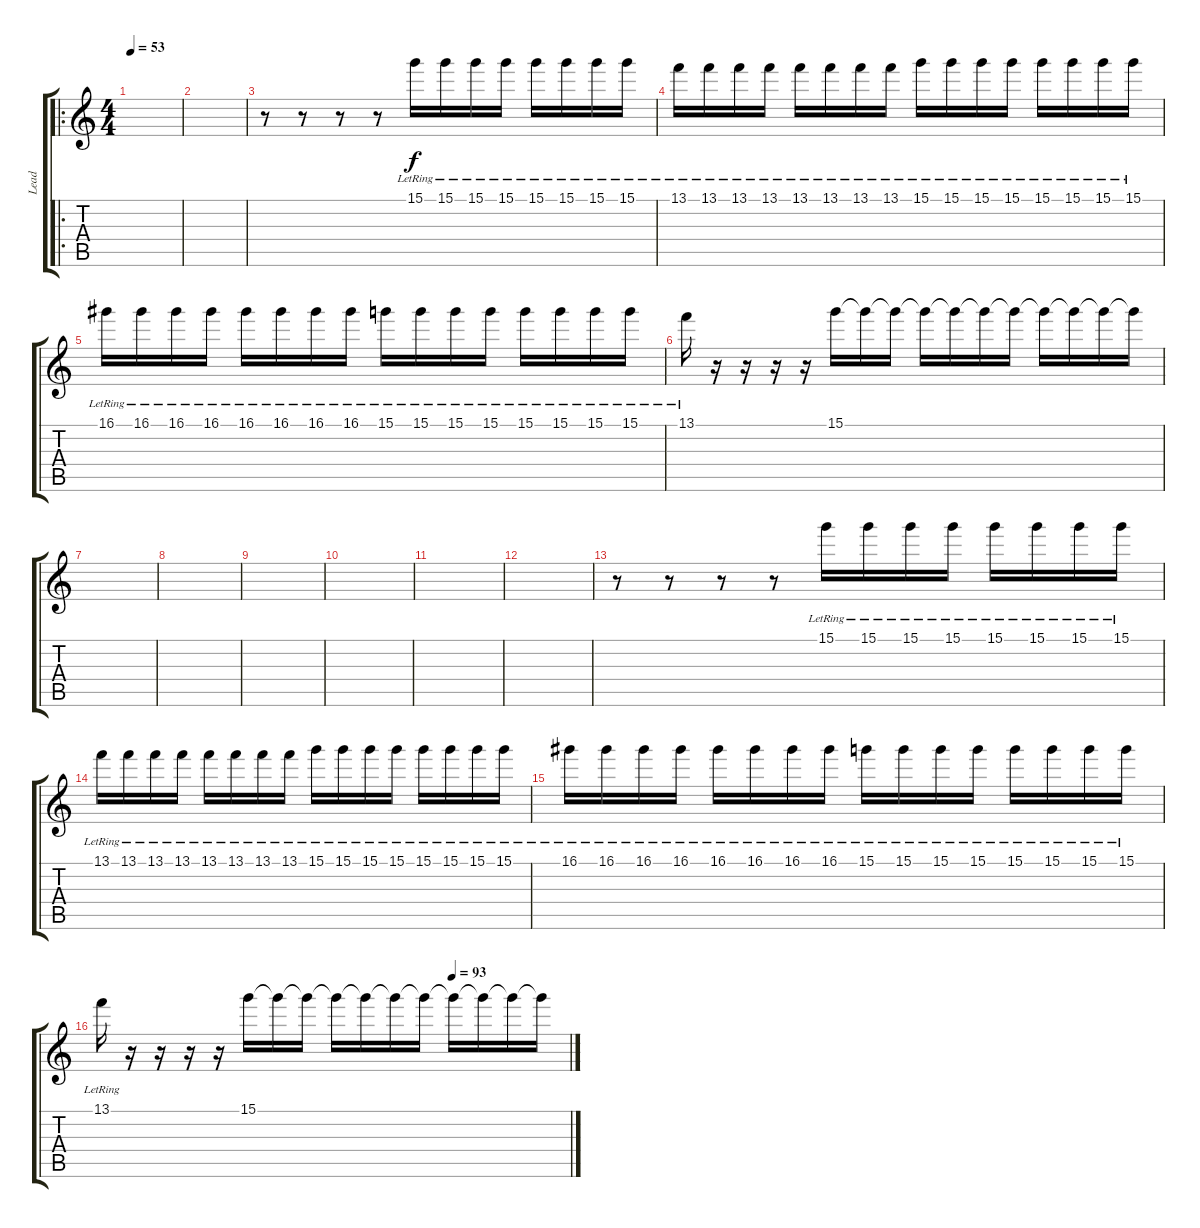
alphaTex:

\track ("Lead" "Lead") {instrument electricguitarjazz}
\staff {score tabs}
\tuning (E4 B3 G3 D3 A2 E2) {hide}
\ro
\ts (4 4)
\tempo 53
\clef g2
\ks c
|
|
r.8 r.8 r.8 r.8 15.1{lr}.16 15.1{lr}.16 15.1{lr}.16 15.1{lr}.16 15.1{lr}.16 15.1{lr}.16 15.1{lr}.16 15.1{lr}.16 |
13.1{lr}.16 13.1{lr}.16 13.1{lr}.16 13.1{lr}.16 13.1{lr}.16 13.1{lr}.16 13.1{lr}.16 13.1{lr}.16 15.1{lr}.16 15.1{lr}.16 15.1{lr}.16 15.1{lr}.16 15.1{lr}.16 15.1{lr}.16 15.1{lr}.16 15.1{lr}.16 |
16.1{lr}.16 16.1{lr}.16 16.1{lr}.16 16.1{lr}.16 16.1{lr}.16 16.1{lr}.16 16.1{lr}.16 16.1{lr}.16 15.1{lr}.16 15.1{lr}.16 15.1{lr}.16 15.1{lr}.16 15.1{lr}.16 15.1{lr}.16 15.1{lr}.16 15.1{lr}.16 |
13.1{lr}.16 r.16 r.16 r.16 r.16 15.1.16 15.1{t}.16 15.1{t}.16 15.1{t}.16 15.1{t}.16 15.1{t}.16 15.1{t}.16 15.1{t}.16 15.1{t}.16 15.1{t}.16 15.1{t}.16 |
|
|
|
|
|
|
r.8 r.8 r.8 r.8 15.1{lr}.16 15.1{lr}.16 15.1{lr}.16 15.1{lr}.16 15.1{lr}.16 15.1{lr}.16 15.1{lr}.16 15.1{lr}.16 |
13.1{lr}.16 13.1{lr}.16 13.1{lr}.16 13.1{lr}.16 13.1{lr}.16 13.1{lr}.16 13.1{lr}.16 13.1{lr}.16 15.1{lr}.16 15.1{lr}.16 15.1{lr}.16 15.1{lr}.16 15.1{lr}.16 15.1{lr}.16 15.1{lr}.16 15.1{lr}.16 |
16.1{lr}.16 16.1{lr}.16 16.1{lr}.16 16.1{lr}.16 16.1{lr}.16 16.1{lr}.16 16.1{lr}.16 16.1{lr}.16 15.1{lr}.16 15.1{lr}.16 15.1{lr}.16 15.1{lr}.16 15.1{lr}.16 15.1{lr}.16 15.1{lr}.16 15.1{lr}.16 |
\tempo (93 0.75)
13.1{lr}.16 r.16 r.16 r.16 r.16 15.1.16 15.1{t}.16 15.1{t}.16 15.1{t}.16 15.1{t}.16 15.1{t}.16 15.1{t}.16 15.1{t}.16 15.1{t}.16 15.1{t}.16 15.1{t}.16
